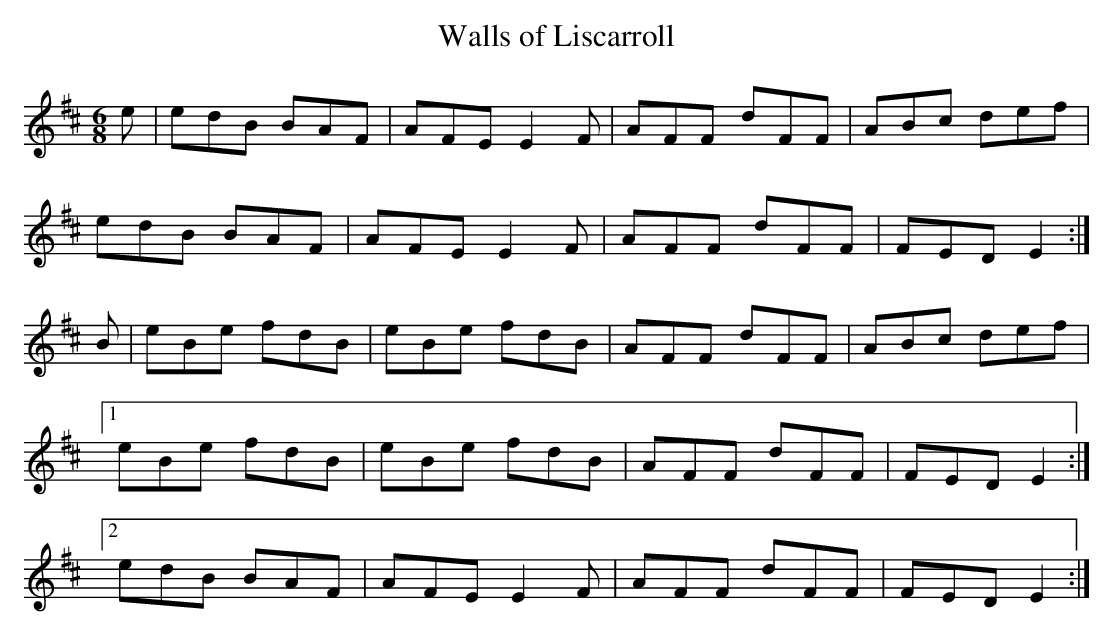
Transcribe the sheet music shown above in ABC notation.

X:1
T:Walls of Liscarroll
M:6/8
L:1/8
K:E Dorian
e | edB BAF | AFE E2F | AFF dFF | ABc def |
edB BAF | AFE E2F | AFF dFF | FED E2 :|
B | eBe fdB | eBe fdB | AFF dFF | ABc def |
[1 eBe fdB | eBe fdB | AFF dFF | FED E2 :|
[2 edB BAF | AFE E2F | AFF dFF | FED E2 :|
